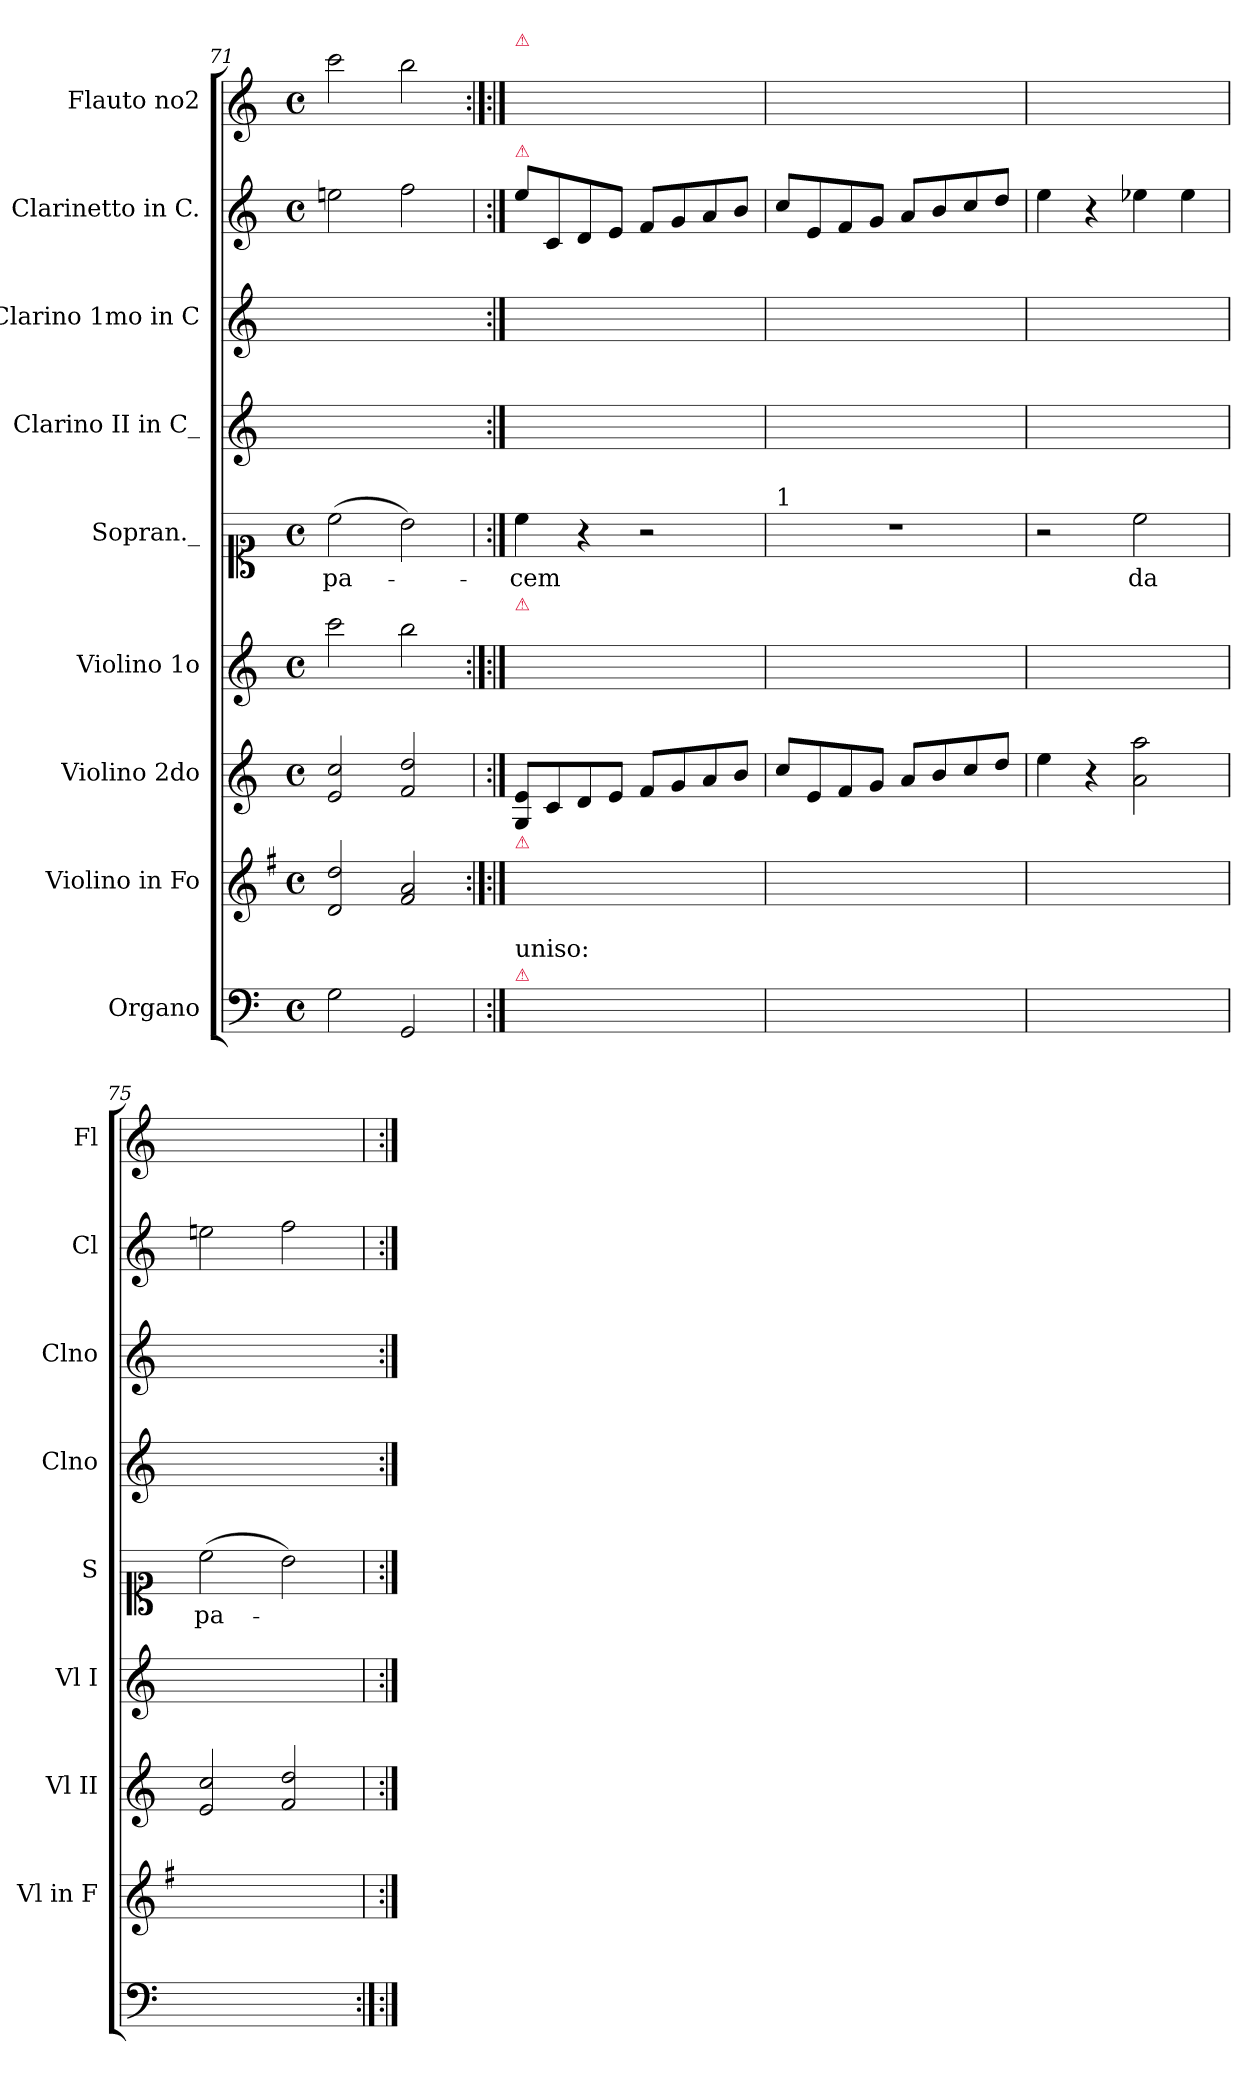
**kern	**kern	**kern	**kern	**kern	**text	**kern	**kern	**kern	**kern
*part9	*part8	*part7	*part6	*part5	*part5	*part4	*part3	*part2	*part1
*staff9	*staff8	*staff7	*staff6	*staff5	*staff5	*staff4	*staff3	*staff2	*staff1
*I"Organo	*I"Violino in Fo	*I"Violino 2do	*I"Violino 1o	*I"Sopran._	*	*I"Clarino II in C_	*I"Clarino 1mo in C	*I"Clarinetto in C.	*I"Flauto no2
*	*I'Vl in F	*I'Vl II	*I'Vl I	*I'S	*	*I'Clno	*I'Clno	*I'Cl	*I'Fl
*clefF4	*clefG2	*clefG2	*clefG2	*clefC1	*	*clefG2	*clefG2	*clefG2	*clefG2
*	*ITrd4c7	*	*	*	*	*	*	*	*
*k[]	*k[]	*k[]	*k[]	*k[]	*	*	*	*k[]	*k[]
*M4/4	*M4/4	*M4/4	*M4/4	*M4/4	*	*	*	*M4/4	*M4/4
*met(c)	*met(c)	*met(c)	*met(c)	*met(c)	*	*	*	*met(c)	*met(c)
=71	=71	=71	=71	=71	=71	=71	=71	=71	=71
2G\	2G/ 2g/	2e/ 2cc/	2ccc\	(2cc\	pa-	1ryy	1ryy	2een\	2ccc\
2GG/	2B/ 2d/	2f/ 2dd/	2bb\	2b\)	.	.	.	2ff\	2bb\
=72	=72:|!	=72	=72:|!	=72	=72:|!	=72	=72	=72	=72:|!
!	!	!	!	!	!	!	!	!	!LO:TX:a:color=crimson:t=⚠
!	!	!	!	!	!	!	!	!LO:TX:a:color=crimson:t=⚠	!
!	!	!	!LO:TX:a:color=crimson:t=⚠	!	!	!	!	!	!
!	!LO:TX:a:color=crimson:t=⚠	!	!	!	!	!	!	!	!
!LO:TX:a:color=crimson:t=⚠	!	!	!	!	!	!	!	!	!
!LO:TX:a:t=uniso&colon;	!	!	!	!	!	!	!	!	!
8C\Lyy	8c/Lyy	8G/ 8e/L	8ccc\Lyy	4cc\	-cem	1ryy	1ryy	8ee\L	4ccc\yy
8C\yy	8C/yy	8c/	8cc\yy	.	.	.	.	8c/	.
8D\yy	8D/yy	8d/	8dd\yy	4r	.	.	.	8d/	4ryy
8E\Jyy	8E/Jyy	8e/J	8ee\Jyy	.	.	.	.	8e/J	.
8F\Lyy	8F/Lyy	8f/L	8ff\Lyy	2r	.	.	.	8f/L	2ryy
8G\yy	8G/yy	8g/	8gg\yy	.	.	.	.	8g/	.
8A\yy	8A/yy	8a/	8aa\yy	.	.	.	.	8a/	.
8B\Jyy	8B/Jyy	8b/J	8bb\Jyy	.	.	.	.	8b/J	.
=73	=73	=73	=73	=73	=73	=73	=73	=73	=73
!	!	!	!	!LO:TX:a:t=1	!	!	!	!	!
8c\Lyy	8c/Lyy	8cc/L	8ccc\Lyy	1r	.	1ryy	1ryy	8cc/L	8ccc\Lyy
8C\yy	8C/yy	8e/	8ee\yy	.	.	.	.	8e/	8ee\yy
8D\yy	8D/yy	8f/	8ff\yy	.	.	.	.	8f/	8ff\yy
8E\Jyy	8E/Jyy	8g/J	8gg\Jyy	.	.	.	.	8g/J	8gg\Jyy
8F\Lyy	8F/Lyy	8a/L	8aa\Lyy	.	.	.	.	8a/L	8aa\Lyy
8G\yy	8G/yy	8b/	8bb\yy	.	.	.	.	8b/	8bb\yy
8A\yy	8A/yy	8cc/	8ccc\yy	.	.	.	.	8cc/	8ccc\yy
8B\Jyy	8B/Jyy	8dd/J	8ddd\Jyy	.	.	.	.	8dd/J	8ddd\Jyy
=74	=74	=74	=74	=74	=74	=74	=74	=74	=74
4Cyy\ 4cyy\	4c/yy	4ee\	4eee\yy	2r	.	1ryy	1ryy	4ee\	4eee\yy
4ryy	4ryy	4r	4ryy	.	.	.	.	4r	4ryy
2F#X\yy	2cyy\ 2e-Xyy\	2a\ 2aa\	2ccc\yy	2cc\	da	.	.	4ee-X\	2ccc\yy
.	.	.	.	.	.	.	.	4ee-\	.
=75	=75	=75	=75	=75	=75	=75	=75	=75	=75
2G\yy	2Gyy/ 2gyy/	2e/ 2cc/	2ccc\yy	(2cc\	pa-	1ryy	1ryy	2een\	2ccc\yy
2GG/yy	2Byy/ 2dyy/	2f/ 2dd/	2bb\yy	2b\)	.	.	.	2ff\	2bb\yy
=:|!	=	=	=	=	=	=	=	=	=
*-	*-	*-	*-	*-	*-	*-	*-	*-	*-
